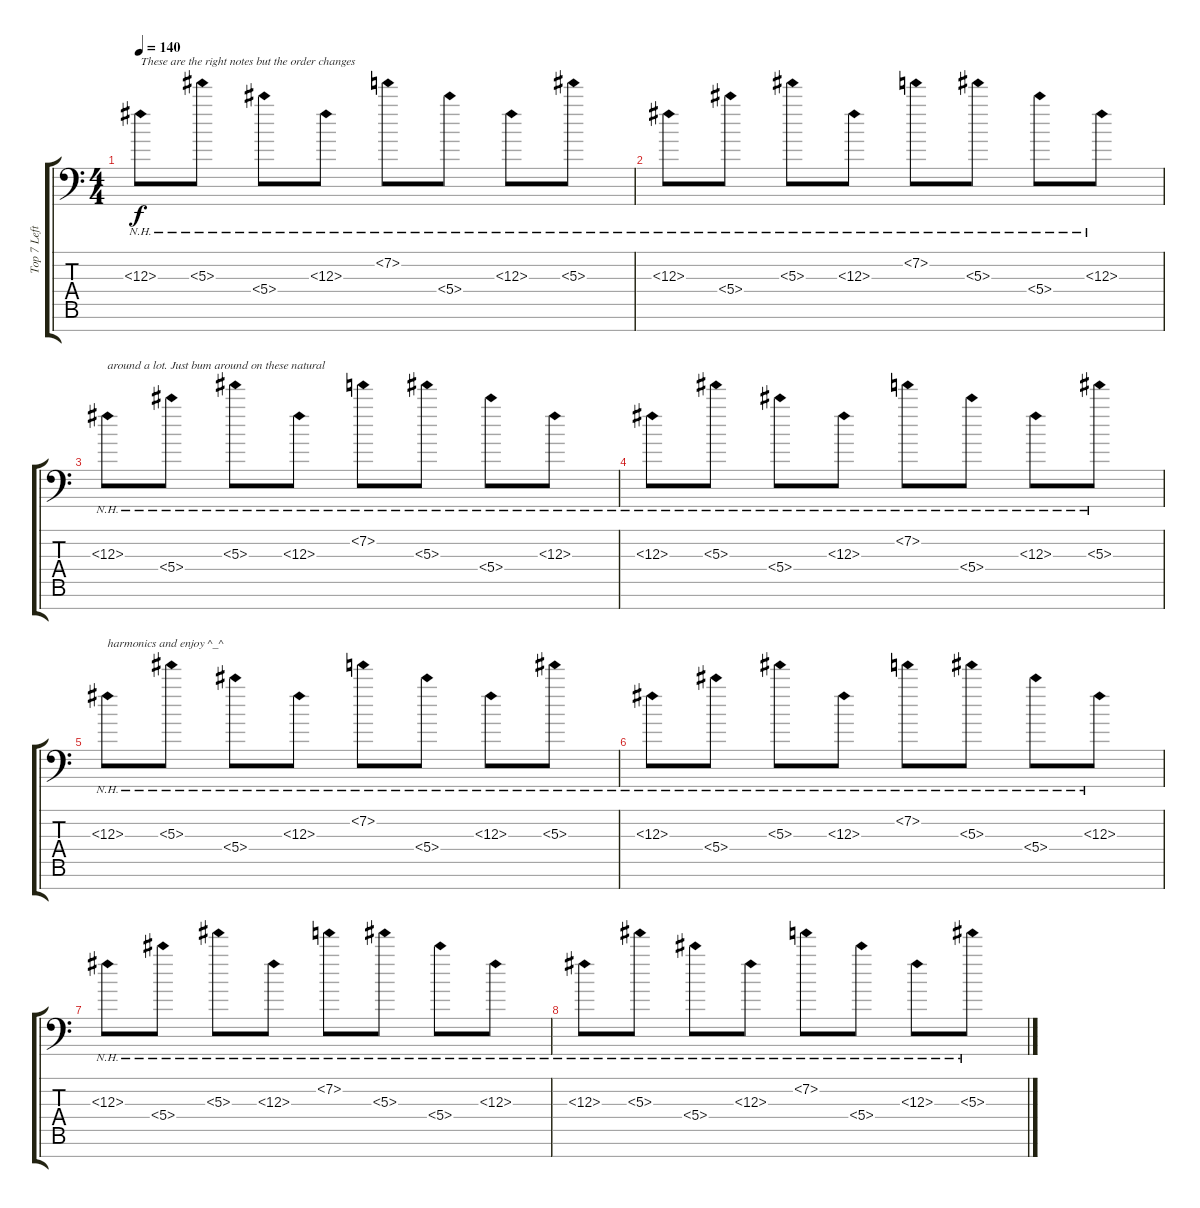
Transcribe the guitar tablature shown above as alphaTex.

\track ("Top 7 Left Channel" "Top 7 Left") {instrument overdrivenguitar}
\staff {score tabs}
\tuning (Eb4 Bb3 Gb3 Db3 Ab2 Eb2 Bb1) {hide}
\ts (4 4)
\tempo 140
\clef f4
\ks c
12.3{nh}.8{txt "These are the right notes but the order changes" dy f volume 6} 5.3{nh}.8 5.4{nh}.8 12.3{nh}.8 7.2{nh}.8 5.4{nh}.8 12.3{nh}.8 5.3{nh}.8 |
12.3{nh}.8 5.4{nh}.8 5.3{nh}.8 12.3{nh}.8 7.2{nh}.8 5.3{nh}.8 5.4{nh}.8 12.3{nh}.8 |
12.3{nh}.8{txt "around a lot. Just bum around on these natural"} 5.4{nh}.8 5.3{nh}.8 12.3{nh}.8 7.2{nh}.8 5.3{nh}.8 5.4{nh}.8 12.3{nh}.8 |
12.3{nh}.8 5.3{nh}.8 5.4{nh}.8 12.3{nh}.8 7.2{nh}.8 5.4{nh}.8 12.3{nh}.8 5.3{nh}.8 |
12.3{nh}.8{txt "harmonics and enjoy ^_^"} 5.3{nh}.8 5.4{nh}.8 12.3{nh}.8 7.2{nh}.8 5.4{nh}.8 12.3{nh}.8 5.3{nh}.8 |
12.3{nh}.8 5.4{nh}.8 5.3{nh}.8 12.3{nh}.8 7.2{nh}.8 5.3{nh}.8 5.4{nh}.8 12.3{nh}.8 |
12.3{nh}.8 5.4{nh}.8 5.3{nh}.8 12.3{nh}.8 7.2{nh}.8 5.3{nh}.8 5.4{nh}.8 12.3{nh}.8 |
12.3{nh}.8 5.3{nh}.8 5.4{nh}.8 12.3{nh}.8 7.2{nh}.8 5.4{nh}.8 12.3{nh}.8 5.3{nh}.8
